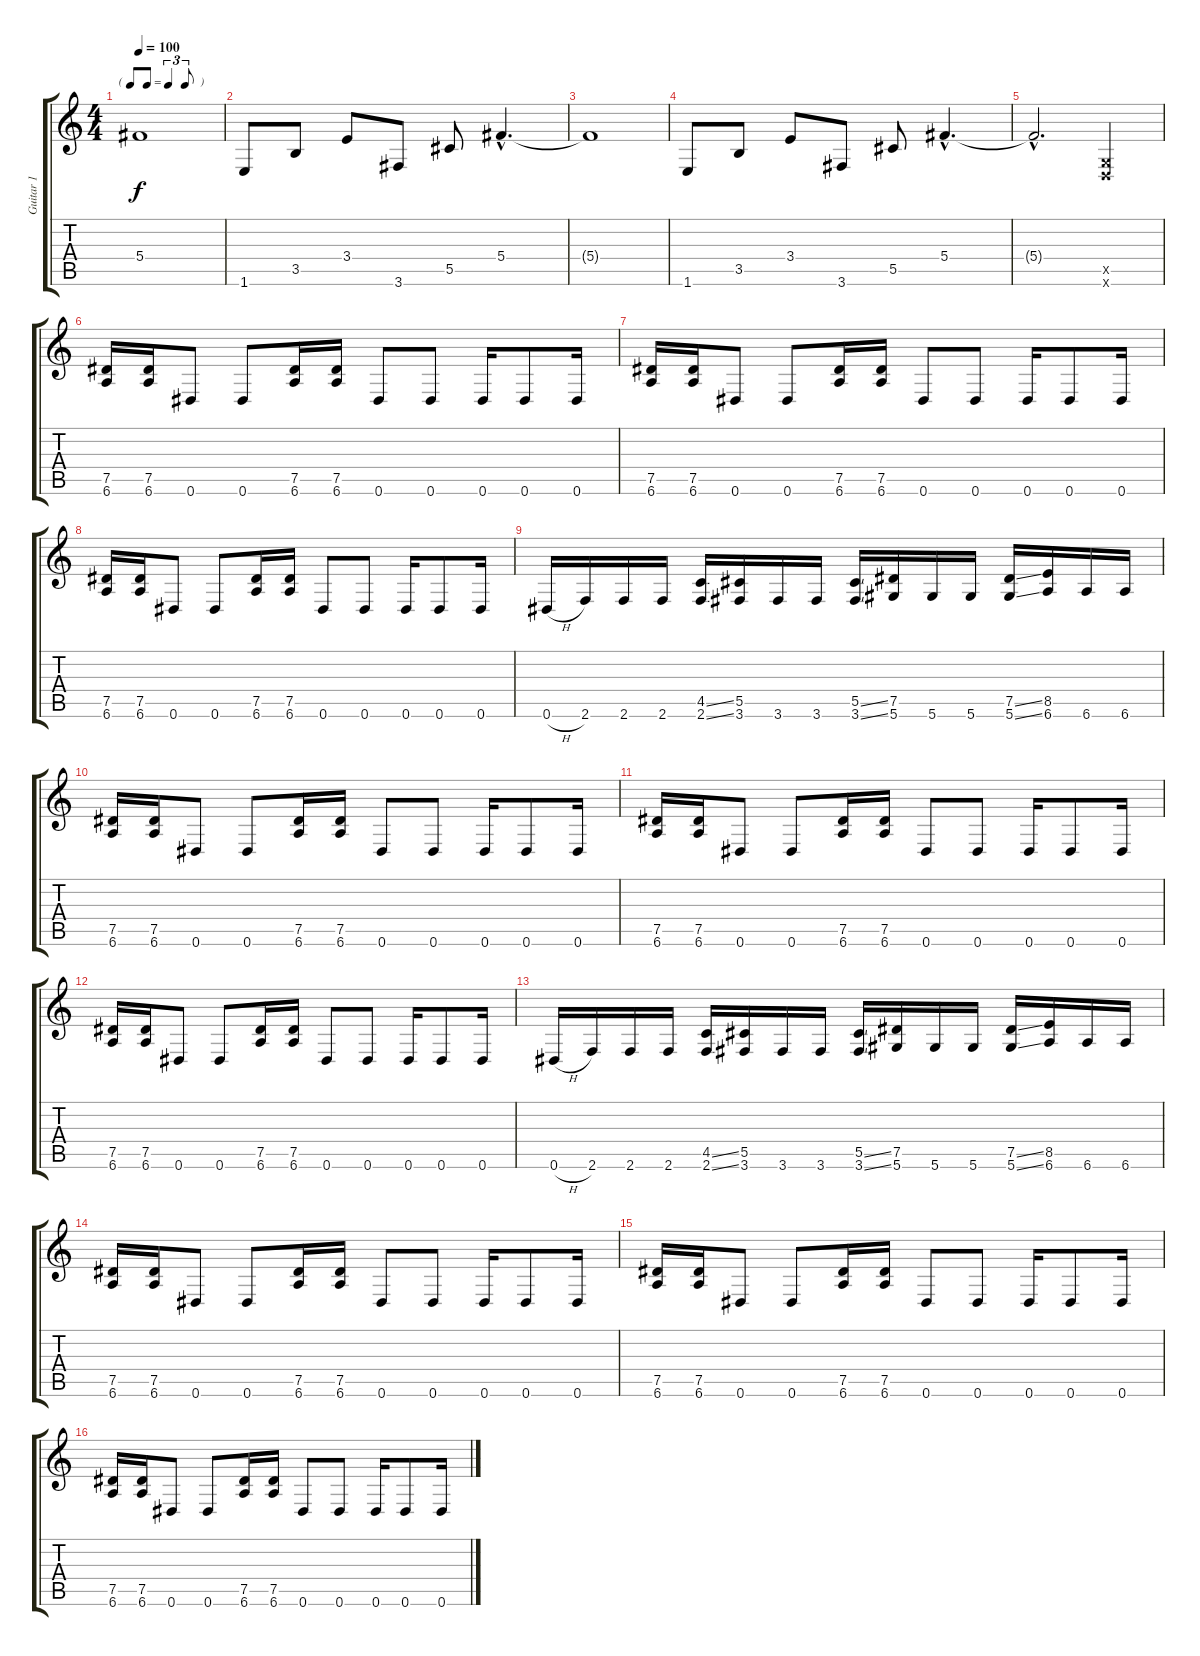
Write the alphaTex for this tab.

\track ("Guitar 1" "Guitar 1") {instrument distortionguitar}
\staff {score tabs}
\tuning (Eb4 Bb3 Gb3 Db3 Ab2 Eb2) {hide}
\ts (4 4)
\tf triplet8th
\tempo 100
\clef g2
\ks c
5.4{t}.1{dy f} |
1.6.8 3.5.8 3.4.8 3.6.8 5.5.8 5.4{hac}.4{d} |
5.4{t}.1 |
1.6.8 3.5.8 3.4.8 3.6.8 5.5.8 5.4{hac}.4{d} |
5.4{hac t}.2{d} (-1.5{x} -1.6{x}).4 |
(7.5 6.6).16 (7.5 6.6).16 0.6.8 0.6.8 (7.5 6.6).16 (7.5 6.6).16 0.6.8 0.6.8 0.6.16 0.6.8 0.6.16 |
(7.5 6.6).16 (7.5 6.6).16 0.6.8 0.6.8 (7.5 6.6).16 (7.5 6.6).16 0.6.8 0.6.8 0.6.16 0.6.8 0.6.16 |
(7.5 6.6).16 (7.5 6.6).16 0.6.8 0.6.8 (7.5 6.6).16 (7.5 6.6).16 0.6.8 0.6.8 0.6.16 0.6.8 0.6.16 |
0.6{h}.16 2.6.16 2.6.16 2.6.16 (4.5{ss} 2.6{ss}).16 (5.5 3.6).16 3.6.16 3.6.16 (5.5{ss} 3.6{ss}).16 (7.5 5.6).16 5.6.16 5.6.16 (7.5{ss} 5.6{ss}).16 (8.5 6.6).16 6.6.16 6.6.16 |
(7.5 6.6).16 (7.5 6.6).16 0.6.8 0.6.8 (7.5 6.6).16 (7.5 6.6).16 0.6.8 0.6.8 0.6.16 0.6.8 0.6.16 |
(7.5 6.6).16 (7.5 6.6).16 0.6.8 0.6.8 (7.5 6.6).16 (7.5 6.6).16 0.6.8 0.6.8 0.6.16 0.6.8 0.6.16 |
(7.5 6.6).16 (7.5 6.6).16 0.6.8 0.6.8 (7.5 6.6).16 (7.5 6.6).16 0.6.8 0.6.8 0.6.16 0.6.8 0.6.16 |
0.6{h}.16 2.6.16 2.6.16 2.6.16 (4.5{ss} 2.6{ss}).16 (5.5 3.6).16 3.6.16 3.6.16 (5.5{ss} 3.6{ss}).16 (7.5 5.6).16 5.6.16 5.6.16 (7.5{ss} 5.6{ss}).16 (8.5 6.6).16 6.6.16 6.6.16 |
(7.5 6.6).16 (7.5 6.6).16 0.6.8 0.6.8 (7.5 6.6).16 (7.5 6.6).16 0.6.8 0.6.8 0.6.16 0.6.8 0.6.16 |
(7.5 6.6).16 (7.5 6.6).16 0.6.8 0.6.8 (7.5 6.6).16 (7.5 6.6).16 0.6.8 0.6.8 0.6.16 0.6.8 0.6.16 |
(7.5 6.6).16 (7.5 6.6).16 0.6.8 0.6.8 (7.5 6.6).16 (7.5 6.6).16 0.6.8 0.6.8 0.6.16 0.6.8 0.6.16
